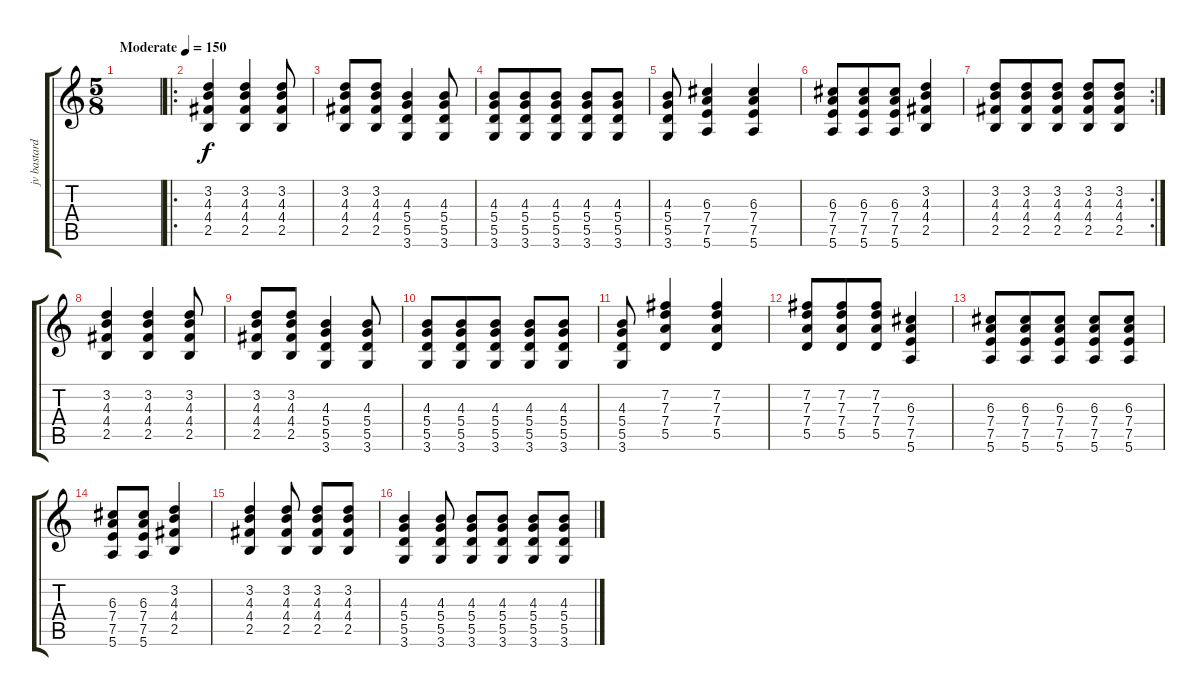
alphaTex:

\track ("jv bastard" "jv bastard") {mute instrument acousticguitarsteel}
\staff {score tabs}
\tuning (E4 B3 G3 D3 A2 E2) {hide}
\ts (5 8)
\tempo (150 "Moderate")
\clef g2
\ks c
|
\ro
(3.2 4.3 4.4 2.5).4 (3.2 4.3 4.4 2.5).4 (3.2 4.3 4.4 2.5).8 |
(3.2 4.3 4.4 2.5).8 (3.2 4.3 4.4 2.5).8 (4.3 5.4 5.5 3.6).4 (4.3 5.4 5.5 3.6).8 |
(4.3 5.4 5.5 3.6).8 (4.3 5.4 5.5 3.6).8 (4.3 5.4 5.5 3.6).8 (4.3 5.4 5.5 3.6).8 (4.3 5.4 5.5 3.6).8 |
(4.3 5.4 5.5 3.6).8 (6.3 7.4 7.5 5.6).4 (6.3 7.4 7.5 5.6).4 |
(6.3 7.4 7.5 5.6).8 (6.3 7.4 7.5 5.6).8 (6.3 7.4 7.5 5.6).8 (3.2 4.3 4.4 2.5).4 |
\rc 2
(3.2 4.3 4.4 2.5).8 (3.2 4.3 4.4 2.5).8 (3.2 4.3 4.4 2.5).8 (3.2 4.3 4.4 2.5).8 (3.2 4.3 4.4 2.5).8 |
(3.2 4.3 4.4 2.5).4 (3.2 4.3 4.4 2.5).4 (3.2 4.3 4.4 2.5).8 |
(3.2 4.3 4.4 2.5).8 (3.2 4.3 4.4 2.5).8 (4.3 5.4 5.5 3.6).4 (4.3 5.4 5.5 3.6).8 |
(4.3 5.4 5.5 3.6).8 (4.3 5.4 5.5 3.6).8 (4.3 5.4 5.5 3.6).8 (4.3 5.4 5.5 3.6).8 (4.3 5.4 5.5 3.6).8 |
(4.3 5.4 5.5 3.6).8 (7.2 7.3 7.4 5.5).4 (7.2 7.3 7.4 5.5).4 |
(7.2 7.3 7.4 5.5).8 (7.2 7.3 7.4 5.5).8 (7.2 7.3 7.4 5.5).8 (6.3 7.4 7.5 5.6).4 |
(6.3 7.4 7.5 5.6).8 (6.3 7.4 7.5 5.6).8 (6.3 7.4 7.5 5.6).8 (6.3 7.4 7.5 5.6).8 (6.3 7.4 7.5 5.6).8 |
(6.3 7.4 7.5 5.6).8 (6.3 7.4 7.5 5.6).8 (3.2 4.3 4.4 2.5).4 |
(3.2 4.3 4.4 2.5).4 (3.2 4.3 4.4 2.5).8 (3.2 4.3 4.4 2.5).8 (3.2 4.3 4.4 2.5).8 |
(4.3 5.4 5.5 3.6).4 (4.3 5.4 5.5 3.6).8 (4.3 5.4 5.5 3.6).8 (4.3 5.4 5.5 3.6).8 (4.3 5.4 5.5 3.6).8 (4.3 5.4 5.5 3.6).8
